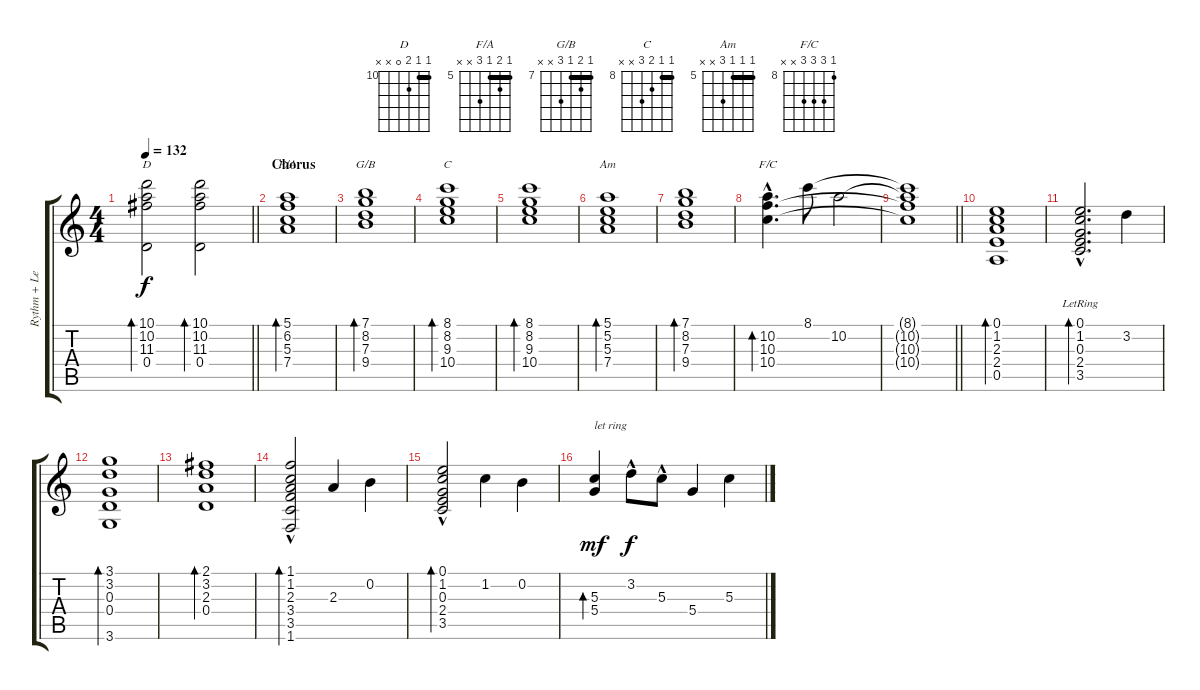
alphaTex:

\track ("Rythm + Lead RP" "Rythm + Le") {instrument electricguitarjazz}
\staff {score tabs}
\tuning (E4 B3 G3 D3 A2 E2) {hide}
\chord ("D" 10 10 11 0 x x) {firstfret 10 barre 10}
\chord ("F/A" 5 6 5 7 x x) {firstfret 5 barre 5}
\chord ("G/B" 7 8 7 9 x x) {firstfret 7 barre 7}
\chord ("C" 8 8 9 10 x x) {firstfret 8 barre 8}
\chord ("Am" 5 5 5 7 x x) {firstfret 5 barre 5}
\chord ("F/C" 8 10 10 10 x x) {firstfret 8}
\ts (4 4)
\tempo 132
\clef g2
\barLineRight lightlight
\ks c
(10.1 10.2 11.3 0.4).2{bd 120 ch "D" dy f} (10.1 10.2 11.3 0.4).2{bd 120} |
\section ("" "Chorus")
(5.1 6.2 5.3 7.4).1{bd 240 ch "F/A"} |
(7.1 8.2 7.3 9.4).1{bd 240 ch "G/B"} |
(8.1 8.2 9.3 10.4).1{bd 240 ch "C"} |
(8.1 8.2 9.3 10.4).1{bd 240} |
(5.1 5.2 5.3 7.4).1{bd 240 ch "Am"} |
(7.1 8.2 7.3 9.4).1{bd 240} |
(10.2{hac} 10.3{hac} 10.4{hac}).4{d bd 240 ch "F/C"} 8.1.8 10.2.2 |
\barLineRight lightlight
(8.1{t} 10.2{t} 10.3{t} 10.4{t}).1 |
(0.1 1.2 2.3 2.4 0.5).1{bd 240} |
(0.1{hac lr} 1.2{hac lr} 0.3{hac lr} 2.4{hac lr} 3.5{hac lr}).2{d bd 240} 3.2.4 |
(3.1 3.2 0.3 0.4 3.6).1{bd 240} |
(2.1 3.2 2.3 0.4).1{bd 240} |
(1.1{hac} 1.2{hac} 2.3 3.4{hac} 3.5{hac} 1.6{hac}).2{bd 240} 2.3.4 0.2.4 |
(0.1{hac} 1.2 0.3{hac} 2.4{hac} 3.5{hac}).2{bd 240} 1.2.4 0.2.4 |
(5.3 5.4).4{bd 60 txt "let ring" dy mf} 3.2{hac}.8{dy f} 5.3{hac}.8 5.4.4 5.3.4
